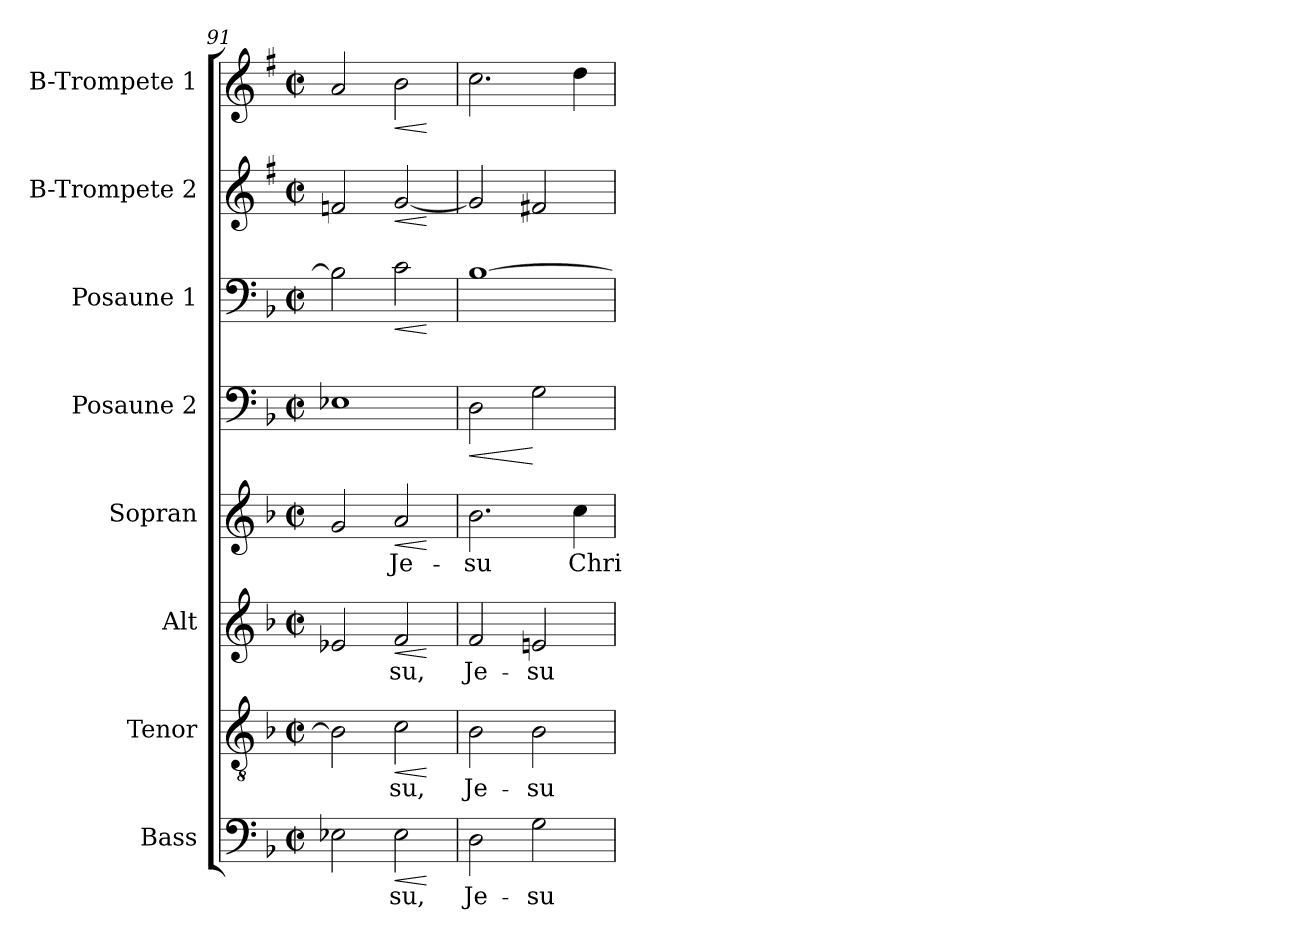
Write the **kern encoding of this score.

**kern	**text	**dynam	**kern	**text	**dynam	**kern	**text	**dynam	**kern	**text	**dynam	**kern	**dynam	**kern	**dynam	**kern	**dynam	**kern	**dynam
*part8	*part8	*part8	*part7	*part7	*part7	*part6	*part6	*part6	*part5	*part5	*part5	*part4	*part4	*part3	*part3	*part2	*part2	*part1	*part1
*staff8	*staff8	*staff8	*staff7	*staff7	*staff7	*staff6	*staff6	*staff6	*staff5	*staff5	*staff5	*staff4	*staff4	*staff3	*staff3	*staff2	*staff2	*staff1	*staff1
*I"Bass	*	*	*I"Tenor	*	*	*I"Alt	*	*	*I"Sopran	*	*	*I"Posaune 2	*	*I"Posaune 1	*	*I"B-Trompete 2	*	*I"B-Trompete 1	*
*I'B.	*	*	*I'T.	*	*	*I'A.	*	*	*I'S.	*	*	*I'Pos. 2	*	*I'Pos. 1	*	*I'B Trp. 2	*	*I'B Trp. 1	*
!!LO:PB:g=z
*clefF4	*	*	*clefGv2	*	*	*clefG2	*	*	*clefG2	*	*	*clefF4	*	*clefF4	*	*clefG2	*	*clefG2	*
*	*	*	*	*	*	*	*	*	*	*	*	*	*	*	*	*ITrd1c2	*	*ITrd1c2	*
*k[b-]	*	*	*k[b-]	*	*	*k[b-]	*	*	*k[b-]	*	*	*k[b-]	*	*k[b-]	*	*k[b-]	*	*k[b-]	*
*F:	*	*	*F:	*	*	*F:	*	*	*F:	*	*	*F:	*	*F:	*	*F:	*	*F:	*
*M2/2	*	*	*M2/2	*	*	*M2/2	*	*	*M2/2	*	*	*M2/2	*	*M2/2	*	*M2/2	*	*M2/2	*
*met(c|)	*	*	*met(c|)	*	*	*met(c|)	*	*	*met(c|)	*	*	*met(c|)	*	*met(c|)	*	*met(c|)	*	*met(c|)	*
=91	=91	=91	=91	=91	=91	=91	=91	=91	=91	=91	=91	=91	=91	=91	=91	=91	=91	=91	=91
2E-X\	.	.	2B-\]	.	.	2e-X/	.	.	2g/	.	.	1E-X	.	2B-\]	.	2e-X/	.	2g/	.
!	!LO:LY:b	!LO:HP:b	!	!LO:LY:b	!LO:HP:b	!	!LO:LY:b	!LO:HP:b	!	!LO:LY:b	!LO:HP:b	!	!	!	!LO:HP:b	!	!LO:HP:b	!	!LO:HP:b
2E-\	-su,	<	2c\	-su,	<	2f/	-su,	<	2a/	Je-	<	.	.	2c\	<	[2f/	<	2a\	<
.	.	[	.	.	[	.	.	[	.	.	[	.	.	.	[	.	[	.	[
=92	=92	=92	=92	=92	=92	=92	=92	=92	=92	=92	=92	=92	=92	=92	=92	=92	=92	=92	=92
!	!LO:LY:b	!	!	!LO:LY:b	!	!	!LO:LY:b	!	!	!LO:LY:b	!	!	!LO:HP:b	!	!	!	!	!	!
2D\	Je-	.	2B-\	Je-	.	2f/	Je-	.	2.b-\	-su	.	2D\	<	[1B-	.	2f/]	.	2.b-\	.
!	!LO:LY:b	!	!	!LO:LY:b	!	!	!LO:LY:b	!	!	!	!	!	!	!	!	!	!	!	!
2G\	-su	.	2B-\	-su	.	2en/	-su	.	.	.	.	2G\	[	.	.	2en/	.	.	.
!	!	!	!	!	!	!	!	!	!	!LO:LY:b	!	!	!	!	!	!	!	!	!
.	.	.	.	.	.	.	.	.	4cc\	Chri-	.	.	.	.	.	.	.	4cc\	.
=	=	=	=	=	=	=	=	=	=	=	=	=	=	=	=	=	=	=	=
*-	*-	*-	*-	*-	*-	*-	*-	*-	*-	*-	*-	*-	*-	*-	*-	*-	*-	*-	*-
